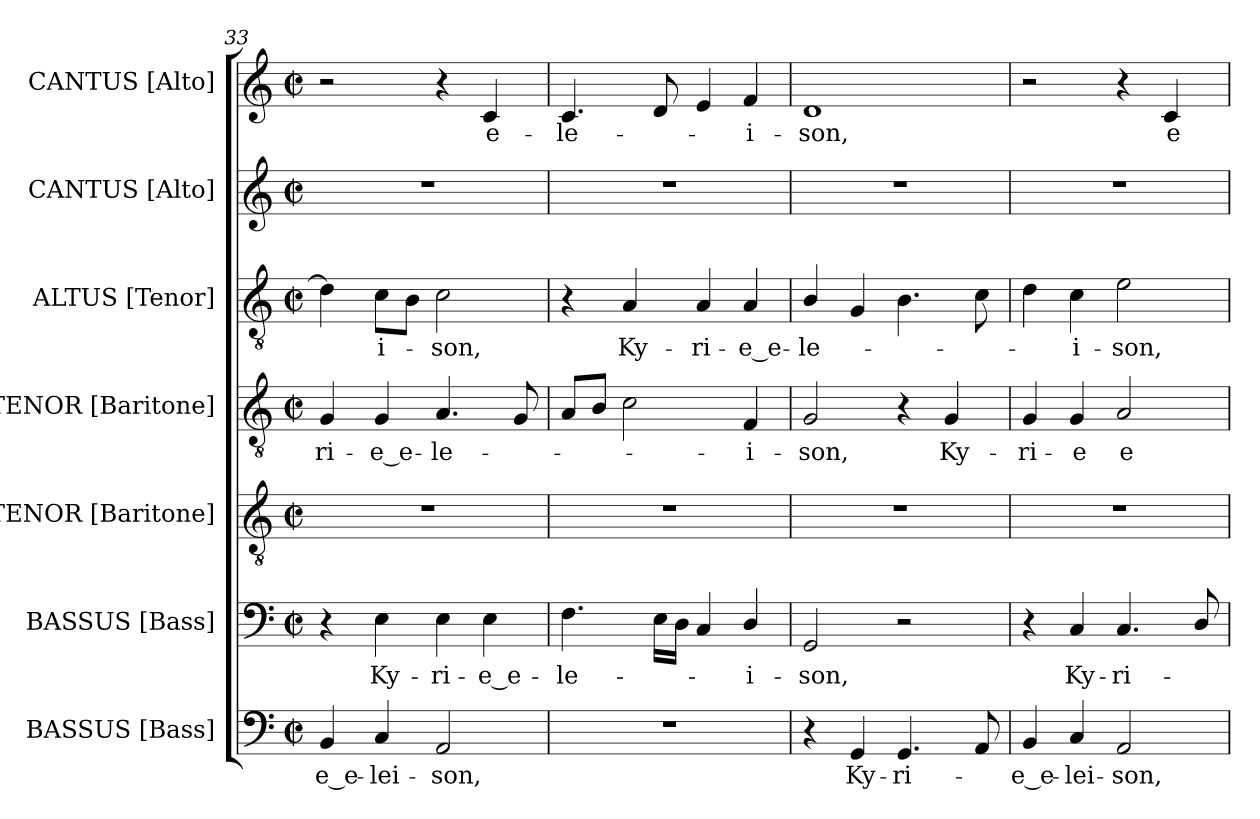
**kern	**text	**kern	**text	**kern	**kern	**text	**kern	**text	**kern	**kern	**text
*part7	*part7	*part6	*part6	*part5	*part4	*part4	*part3	*part3	*part2	*part1	*part1
*staff7	*staff7	*staff6	*staff6	*staff5	*staff4	*staff4	*staff3	*staff3	*staff2	*staff1	*staff1
*I"BASSUS [Bass]	*	*I"BASSUS [Bass]	*	*I"TENOR [Baritone]	*I"TENOR [Baritone]	*	*I"ALTUS [Tenor]	*	*I"CANTUS [Alto]	*I"CANTUS [Alto]	*
*I'B.	*	*I'B.	*	*I'Bar.	*I'Bar.	*	*I'T.	*	*I'A.	*I'A.	*
*clefF4	*	*clefF4	*	*clefGv2	*clefGv2	*	*clefGv2	*	*clefG2	*clefG2	*
*	*	*	*	*ITrd7c12	*ITrd7c12	*	*ITrd7c12	*	*	*	*
*k[]	*	*k[]	*	*k[]	*k[]	*	*k[]	*	*k[]	*k[]	*
*C:	*	*C:	*	*C:	*C:	*	*C:	*	*C:	*C:	*
*M2/2	*	*M2/2	*	*M2/2	*M2/2	*	*M2/2	*	*M2/2	*M2/2	*
*met(c|)	*	*met(c|)	*	*met(c|)	*met(c|)	*	*met(c|)	*	*met(c|)	*met(c|)	*
=33	=33	=33	=33	=33	=33	=33	=33	=33	=33	=33	=33
!	!LO:LY:b:color=#000000	!	!	!	!	!	!	!	!	!	!
!	!	!	!	!	!	!LO:LY:b:color=#000000	!	!	!	!	!
4BBi/	-e_e-	4r	.	1r	4GGi/	-ri-	4Di\]	.	1r	2r	.
!	!LO:LY:b:color=#000000	!	!	!	!	!	!	!	!	!	!
!	!	!	!LO:LY:b:color=#000000	!	!	!	!	!	!	!	!
!	!	!	!	!	!	!LO:LY:b:color=#000000	!	!	!	!	!
!	!	!	!	!	!	!	!	!LO:LY:b:color=#000000	!	!	!
4Ci/	-lei-	4Ei\	Ky-	.	4GGi/	-e_e-	8Ci\L	-i-	.	.	.
.	.	.	.	.	.	.	8BBi\J	.	.	.	.
!	!LO:LY:b:color=#000000	!	!	!	!	!	!	!	!	!	!
!	!	!	!LO:LY:b:color=#000000	!	!	!	!	!	!	!	!
!	!	!	!	!	!	!LO:LY:b:color=#000000	!	!	!	!	!
!	!	!	!	!	!	!	!	!LO:LY:b:color=#000000	!	!	!
2AAi/	-son,	4Ei\	-ri-	.	4.AAi/	-le-	2Ci\	-son,	.	4r	.
!	!	!	!LO:LY:b:color=#000000	!	!	!	!	!	!	!	!
!	!	!	!	!	!	!	!	!	!	!	!LO:LY:b:color=#000000
.	.	4Ei\	-e_e-	.	.	.	.	.	.	4ci/	e-
.	.	.	.	.	8GGi/	.	.	.	.	.	.
=34	=34	=34	=34	=34	=34	=34	=34	=34	=34	=34	=34
!	!	!	!LO:LY:b:color=#000000	!	!	!	!	!	!	!	!
!	!	!	!	!	!	!	!	!	!	!	!LO:LY:b:color=#000000
1r	.	4.Fi\	-le-	1r	8AAi/L	.	4r	.	1r	4.ci/	-le-
.	.	.	.	.	8BBi/J	.	.	.	.	.	.
!	!	!	!	!	!	!	!	!LO:LY:b:color=#000000	!	!	!
.	.	.	.	.	2Ci\	.	4AAi/	Ky-	.	.	.
.	.	16Ei\LL	.	.	.	.	.	.	.	8di/	.
.	.	16Di\JJ	.	.	.	.	.	.	.	.	.
!	!	!	!	!	!	!	!	!LO:LY:b:color=#000000	!	!	!
.	.	4Ci/	.	.	.	.	4AAi/	-ri-	.	4ei/	.
!	!	!	!LO:LY:b:color=#000000	!	!	!	!	!	!	!	!
!	!	!	!	!	!	!LO:LY:b:color=#000000	!	!	!	!	!
!	!	!	!	!	!	!	!	!LO:LY:b:color=#000000	!	!	!
!	!	!	!	!	!	!	!	!	!	!	!LO:LY:b:color=#000000
.	.	4Di/	-i-	.	4FFi/	-i-	4AAi/	-e_e-	.	4fi/	-i-
!!LO:PB:g=z
=35	=35	=35	=35	=35	=35	=35	=35	=35	=35	=35	=35
!	!	!	!LO:LY:b:color=#000000	!	!	!	!	!	!	!	!
!	!	!	!	!	!	!LO:LY:b:color=#000000	!	!	!	!	!
!	!	!	!	!	!	!	!	!LO:LY:b:color=#000000	!	!	!
!	!	!	!	!	!	!	!	!	!	!	!LO:LY:b:color=#000000
4r	.	2GGi/	-son,	1r	2GGi/	-son,	4BBi/	-le-	1r	1di	-son,
!	!LO:LY:b:color=#000000	!	!	!	!	!	!	!	!	!	!
4GGi/	Ky-	.	.	.	.	.	4GGi/	.	.	.	.
!	!LO:LY:b:color=#000000	!	!	!	!	!	!	!	!	!	!
4.GGi/	-ri-	2r	.	.	4r	.	4.BBi\	.	.	.	.
!	!	!	!	!	!	!LO:LY:b:color=#000000	!	!	!	!	!
.	.	.	.	.	4GGi/	Ky-	.	.	.	.	.
8AAi/	.	.	.	.	.	.	8Ci\	.	.	.	.
=36	=36	=36	=36	=36	=36	=36	=36	=36	=36	=36	=36
!	!LO:LY:b:color=#000000	!	!	!	!	!	!	!	!	!	!
!	!	!	!	!	!	!LO:LY:b:color=#000000	!	!	!	!	!
4BBi/	-e_e-	4r	.	1r	4GGi/	-ri-	4Di\	.	1r	2r	.
!	!LO:LY:b:color=#000000	!	!	!	!	!	!	!	!	!	!
!	!	!	!LO:LY:b:color=#000000	!	!	!	!	!	!	!	!
!	!	!	!	!	!	!LO:LY:b:color=#000000	!	!	!	!	!
!	!	!	!	!	!	!	!	!LO:LY:b:color=#000000	!	!	!
4Ci/	-lei-	4Ci/	Ky-	.	4GGi/	-e	4Ci\	-i-	.	.	.
!	!LO:LY:b:color=#000000	!	!	!	!	!	!	!	!	!	!
!	!	!	!LO:LY:b:color=#000000	!	!	!	!	!	!	!	!
!	!	!	!	!	!	!LO:LY:b:color=#000000	!	!	!	!	!
!	!	!	!	!	!	!	!	!LO:LY:b:color=#000000	!	!	!
2AAi/	-son,	4.Ci/	-ri-	.	2AAi/	e-	2Ei\	-son,	.	4r	.
!	!	!	!	!	!	!	!	!	!	!	!LO:LY:b:color=#000000
.	.	.	.	.	.	.	.	.	.	4ci/	e-
.	.	8Di/	.	.	.	.	.	.	.	.	.
=	=	=	=	=	=	=	=	=	=	=	=
*-	*-	*-	*-	*-	*-	*-	*-	*-	*-	*-	*-
